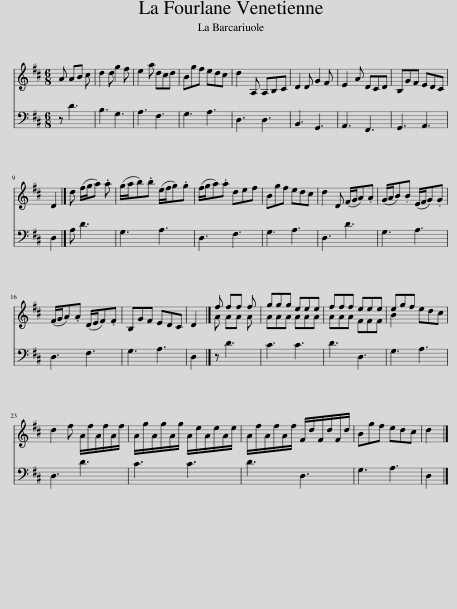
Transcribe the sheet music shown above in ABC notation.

X:1
%%score ( 1 2 ) 3
L:1/8
M:6/8
I:linebreak $
K:D
V:1 treble
V:2 treble
V:3 bass
V:1
 A AB c | d2 d g2 f | e2 a dcd | Bgf edc | d2 A, A,B,C | %5
 D2 D G2 F | E2 A DCD | B,GF EDC |$ D2 |] d (f/g/a) .a | %10
 (g/a/b).b (e/f/g).g | (f/g/a).a def | Bgf edc | d2 D (F/G/A).A | (G/A/B).B (E/F/G).G |$ %15
 (F/G/A).A (D/E/F).F | B,GF EDC | D2 |] f ff f | ggg eee | %20
 fff eee | egf edc |$ d2 f A/f/A/f/A/f/ | A/g/A/g/A/g/ A/e/A/e/A/e/ | A/f/A/f/A/f/ F/d/F/d/F/d/ | %25
 Bgf edc | d2 |] %27
V:2
 x4 | x6 | x6 | x6 | x6 | %5
 x6 | x6 | x6 |$ x2 |] x4 | %10
 x6 | x6 | x6 | x6 | x6 |$ %15
 x6 | x6 | x2 |] A AA A | AAA AAA | %20
 AAA FFF | B2 x x3 |$ x6 | x6 | x6 | %25
 x6 | x2 |] %27
V:3
 z D3 | B,3 G,3 | A,3 F,3 | G,3 A,3 | D,3 D,3 | %5
 B,,3 G,,3 | A,,3 F,,3 | G,,3 A,,3 |$ D,2 |] A, D3 | %10
 G,3 A,3 | D,3 F,3 | G,3 A,3 | D,3 D3 | G,3 A,3 |$ %15
 D,3 F,3 | G,3 A,3 | D,2 |] z D3 | C3 C3 | %20
 D3 D,3 | G,3 A,3 |$ D,3 D3 | C3 C3 | D3 D,3 | %25
 G,3 A,3 | D,2 |] %27
